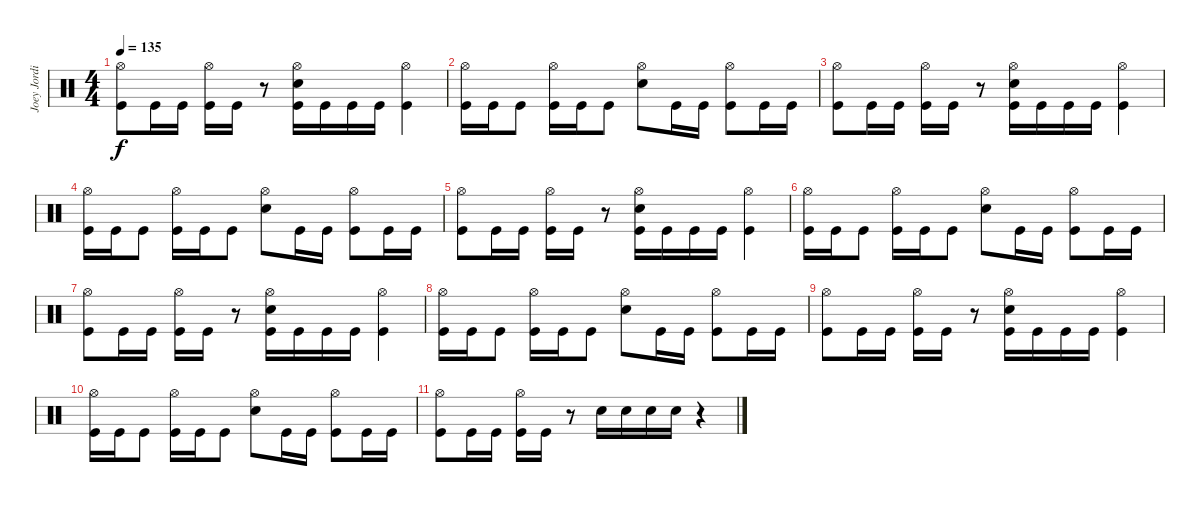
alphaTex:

\track ("Joey Jordison" "Joey Jordi") {instrument percussion}
\staff {score}
\articulation defaults
\ts (4 4)
\tempo 135
\clef neutral
\ks c
("Hi-Hat (open)" "Kick (hit)").8{dy f} "Kick (hit)".16 "Kick (hit)".16 ("Hi-Hat (open)" "Kick (hit)").16 "Kick (hit)".16 r.8 ("Hi-Hat (open)" "Electric Snare (hit)" "Kick (hit)").16 "Kick (hit)".16 "Kick (hit)".16 "Kick (hit)".16 ("Hi-Hat (open)" "Kick (hit)").4 |
("Hi-Hat (open)" "Kick (hit)").16 "Kick (hit)".16 "Kick (hit)".8 ("Hi-Hat (open)" "Kick (hit)").16 "Kick (hit)".16 "Kick (hit)".8 ("Hi-Hat (open)" "Electric Snare (hit)").8 "Kick (hit)".16 "Kick (hit)".16 ("Hi-Hat (open)" "Kick (hit)").8 "Kick (hit)".16 "Kick (hit)".16 |
("Hi-Hat (open)" "Kick (hit)").8 "Kick (hit)".16 "Kick (hit)".16 ("Hi-Hat (open)" "Kick (hit)").16 "Kick (hit)".16 r.8 ("Hi-Hat (open)" "Electric Snare (hit)" "Kick (hit)").16 "Kick (hit)".16 "Kick (hit)".16 "Kick (hit)".16 ("Hi-Hat (open)" "Kick (hit)").4 |
("Hi-Hat (open)" "Kick (hit)").16 "Kick (hit)".16 "Kick (hit)".8 ("Hi-Hat (open)" "Kick (hit)").16 "Kick (hit)".16 "Kick (hit)".8 ("Hi-Hat (open)" "Electric Snare (hit)").8 "Kick (hit)".16 "Kick (hit)".16 ("Hi-Hat (open)" "Kick (hit)").8 "Kick (hit)".16 "Kick (hit)".16 |
("Hi-Hat (open)" "Kick (hit)").8 "Kick (hit)".16 "Kick (hit)".16 ("Hi-Hat (open)" "Kick (hit)").16 "Kick (hit)".16 r.8 ("Hi-Hat (open)" "Electric Snare (hit)" "Kick (hit)").16 "Kick (hit)".16 "Kick (hit)".16 "Kick (hit)".16 ("Hi-Hat (open)" "Kick (hit)").4 |
("Hi-Hat (open)" "Kick (hit)").16 "Kick (hit)".16 "Kick (hit)".8 ("Hi-Hat (open)" "Kick (hit)").16 "Kick (hit)".16 "Kick (hit)".8 ("Hi-Hat (open)" "Electric Snare (hit)").8 "Kick (hit)".16 "Kick (hit)".16 ("Hi-Hat (open)" "Kick (hit)").8 "Kick (hit)".16 "Kick (hit)".16 |
("Hi-Hat (open)" "Kick (hit)").8 "Kick (hit)".16 "Kick (hit)".16 ("Hi-Hat (open)" "Kick (hit)").16 "Kick (hit)".16 r.8 ("Hi-Hat (open)" "Electric Snare (hit)" "Kick (hit)").16 "Kick (hit)".16 "Kick (hit)".16 "Kick (hit)".16 ("Hi-Hat (open)" "Kick (hit)").4 |
("Hi-Hat (open)" "Kick (hit)").16 "Kick (hit)".16 "Kick (hit)".8 ("Hi-Hat (open)" "Kick (hit)").16 "Kick (hit)".16 "Kick (hit)".8 ("Hi-Hat (open)" "Electric Snare (hit)").8 "Kick (hit)".16 "Kick (hit)".16 ("Hi-Hat (open)" "Kick (hit)").8 "Kick (hit)".16 "Kick (hit)".16 |
("Hi-Hat (open)" "Kick (hit)").8 "Kick (hit)".16 "Kick (hit)".16 ("Hi-Hat (open)" "Kick (hit)").16 "Kick (hit)".16 r.8 ("Hi-Hat (open)" "Electric Snare (hit)" "Kick (hit)").16 "Kick (hit)".16 "Kick (hit)".16 "Kick (hit)".16 ("Hi-Hat (open)" "Kick (hit)").4 |
("Hi-Hat (open)" "Kick (hit)").16 "Kick (hit)".16 "Kick (hit)".8 ("Hi-Hat (open)" "Kick (hit)").16 "Kick (hit)".16 "Kick (hit)".8 ("Hi-Hat (open)" "Electric Snare (hit)").8 "Kick (hit)".16 "Kick (hit)".16 ("Hi-Hat (open)" "Kick (hit)").8 "Kick (hit)".16 "Kick (hit)".16 |
("Hi-Hat (open)" "Kick (hit)").8 "Kick (hit)".16 "Kick (hit)".16 ("Hi-Hat (open)" "Kick (hit)").16 "Kick (hit)".16 r.8 "Electric Snare (hit)".16 "Electric Snare (hit)".16 "Electric Snare (hit)".16 "Electric Snare (hit)".16 r.4
